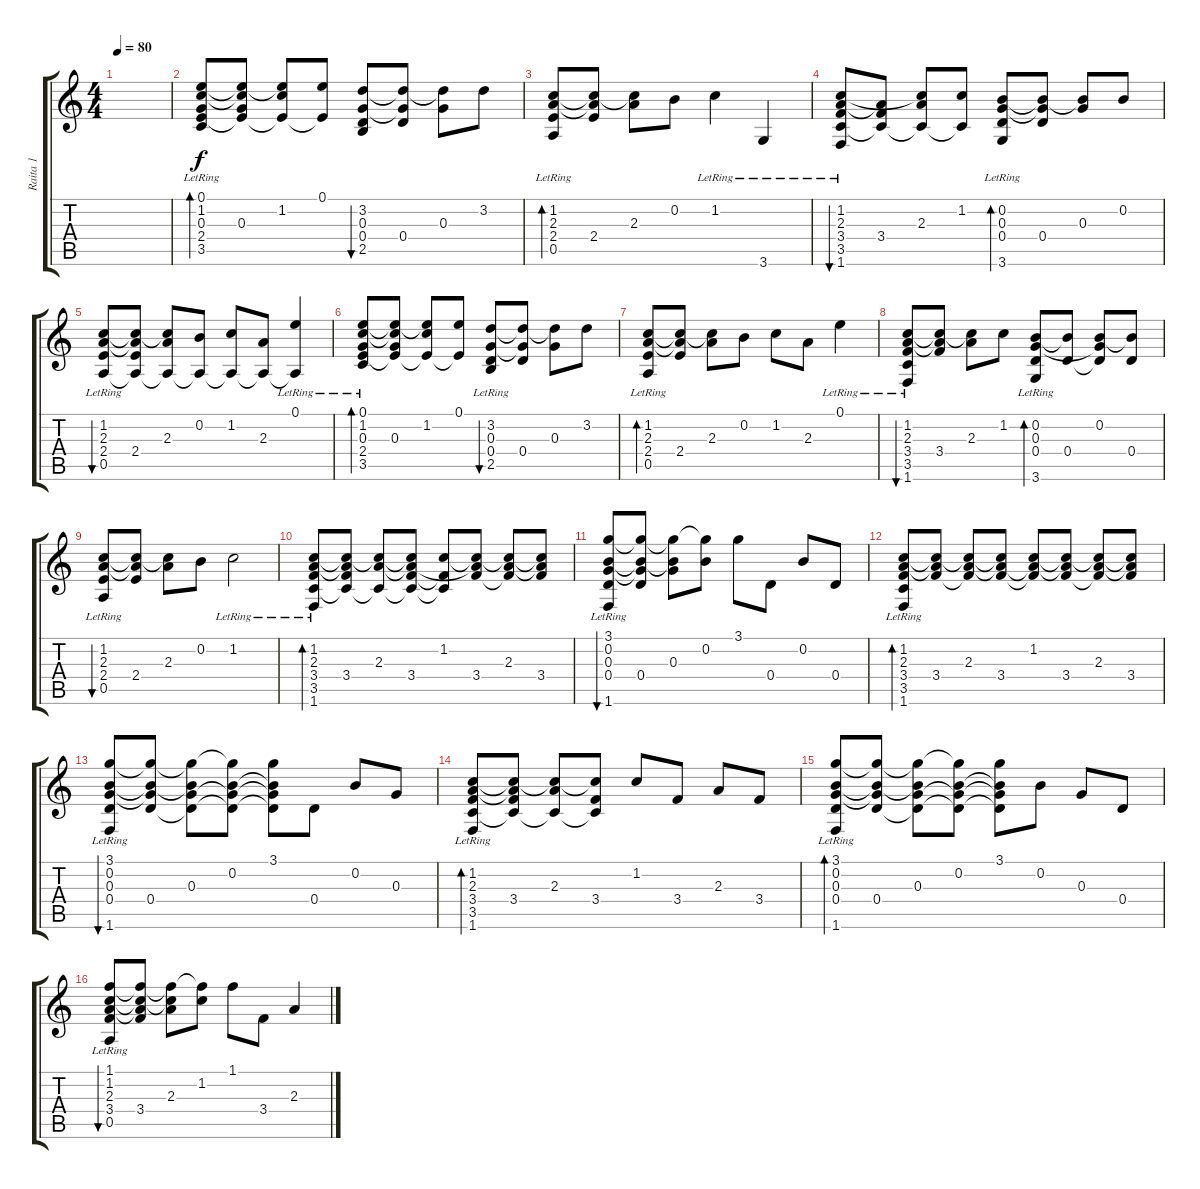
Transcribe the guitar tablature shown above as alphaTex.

\track ("Raita 1" "Raita 1") {instrument acousticguitarsteel}
\staff {score tabs}
\tuning (E4 B3 G3 D3 A2 E2) {hide}
\ts (4 4)
\tempo 80
\clef g2
\ks c
|
(0.1 1.2 0.3 2.4 3.5{lr}).8{bd 120} (0.1{t} 1.2{t} 0.3 2.4{t}).8 (0.1{t} 1.2 2.4{t}).8 (0.1 2.4{t}).8 (3.2 0.3 0.4 2.5).8{bu 120} (3.2{t} 0.3{t} 0.4).8 (3.2{t} 0.3).8 3.2.8 |
(1.2 2.3 2.4 0.5{lr}).8{bd 120} (1.2{t} 2.3{t} 2.4).8 (1.2{t} 2.3).8 0.2.8 1.2{lr}.4 3.6{lr}.4 |
(1.2 2.3 3.4 3.5 1.6{lr}).8{bu 120} (2.3{t} 3.4 3.5{t}).8 (1.2{t} 2.3 3.5{t}).8 (1.2 3.5{t}).8 (0.2 0.3 0.4 3.6{lr}).8{bd 120} (0.2{t} 0.3{t} 0.4).8 (0.2{t} 0.3).8 0.2.8 |
(1.2 2.3 2.4 0.5{lr}).8{bu 120} (1.2{t} 2.3{t} 2.4 0.5{t}).8 (1.2{t} 2.3 0.5{t}).8 (0.2 0.5{t}).8 (1.2 0.5{t}).8 (2.3 0.5{t}).8 (0.1{lr} 0.5{t}).4 |
(0.1 1.2 0.3 2.4 3.5{lr}).8{bd 120} (0.1{t} 1.2{t} 0.3 2.4{t}).8 (0.1{t} 1.2 2.4{t}).8 (0.1 2.4{t}).8 (3.2 0.3 0.4 2.5{lr}).8{bu 120} (3.2{t} 0.3{t} 0.4).8 (3.2{t} 0.3).8 3.2.8 |
(1.2 2.3 2.4 0.5{lr}).8{bd 120} (1.2{t} 2.3{t} 2.4).8 (1.2{t} 2.3).8 0.2.8 1.2.8 2.3.8 0.1{lr}.4 |
(1.2 2.3 3.4 3.5 1.6{lr}).8{bu 120} (1.2{t} 2.3{t} 3.4).8 (1.2{t} 2.3).8 1.2.8 (0.2 0.3 0.4 3.6{lr}).8{bd 120} (0.2{t} 0.4).8 (0.2 0.3{t} 0.4{t}).8 (0.2{t} 0.4).8 |
(1.2 2.3 2.4 0.5{lr}).8{bu 120} (1.2{t} 2.3{t} 2.4).8 (1.2{t} 2.3).8 0.2.8 1.2{lr}.2 |
(1.2 2.3 3.4 3.5 1.6{lr}).8{bd 120} (1.2{t} 2.3{t} 3.4 3.5{t}).8 (1.2{t} 2.3 3.5{t}).8 (1.2{t} 2.3{t} 3.4 3.5{t}).8 (1.2 3.4{t} 3.5{t}).8 (1.2{t} 2.3{t} 3.4).8 (1.2{t} 2.3 3.4{t}).8 (1.2{t} 2.3{t} 3.4).8 |
(3.1 0.2 0.3 0.4 1.6{lr}).8{bu 120} (3.1{t} 0.2{t} 0.3{t} 0.4).8 (3.1{t} 0.2{t} 0.3).8 (3.1{t} 0.2).8 3.1.8 0.4.8 0.2.8 0.4.8 |
(1.2 2.3 3.4 3.5 1.6{lr}).8{bd 120} (1.2{t} 2.3{t} 3.4).8 (1.2{t} 2.3 3.4{t}).8 (1.2{t} 2.3{t} 3.4).8 (1.2 2.3{t} 3.4{t}).8 (1.2{t} 2.3{t} 3.4).8 (1.2{t} 2.3 3.4{t}).8 (1.2{t} 2.3{t} 3.4).8 |
(3.1 0.2 0.3 0.4 1.6{lr}).8{bu 120} (3.1{t} 0.2{t} 0.3{t} 0.4).8 (3.1{t} 0.2{t} 0.3 0.4{t}).8 (3.1{t} 0.2 0.3{t} 0.4{t}).8 (3.1 0.2{t} 0.3{t} 0.4{t}).8 0.4.8 0.2.8 0.3.8 |
(1.2 2.3 3.4 3.5 1.6{lr}).8{bd 120} (1.2{t} 2.3{t} 3.4 3.5{t}).8 (1.2{t} 2.3 3.5{t}).8 (1.2{t} 3.4 3.5{t}).8 1.2.8 3.4.8 2.3.8 3.4.8 |
(3.1 0.2 0.3 0.4 1.6{lr}).8{bd 120} (3.1{t} 0.2{t} 0.3{t} 0.4).8 (3.1{t} 0.2{t} 0.3 0.4{t}).8 (3.1{t} 0.2 0.3{t} 0.4{t}).8 (3.1 0.2{t} 0.3{t} 0.4{t}).8 0.2.8 0.3.8 0.4.8 |
(1.1 1.2 2.3 3.4 0.5{lr}).8{bu 120} (1.1{t} 1.2{t} 2.3{t} 3.4).8 (1.1{t} 1.2{t} 2.3).8 (1.1{t} 1.2).8 1.1.8 3.4.8 2.3.4
